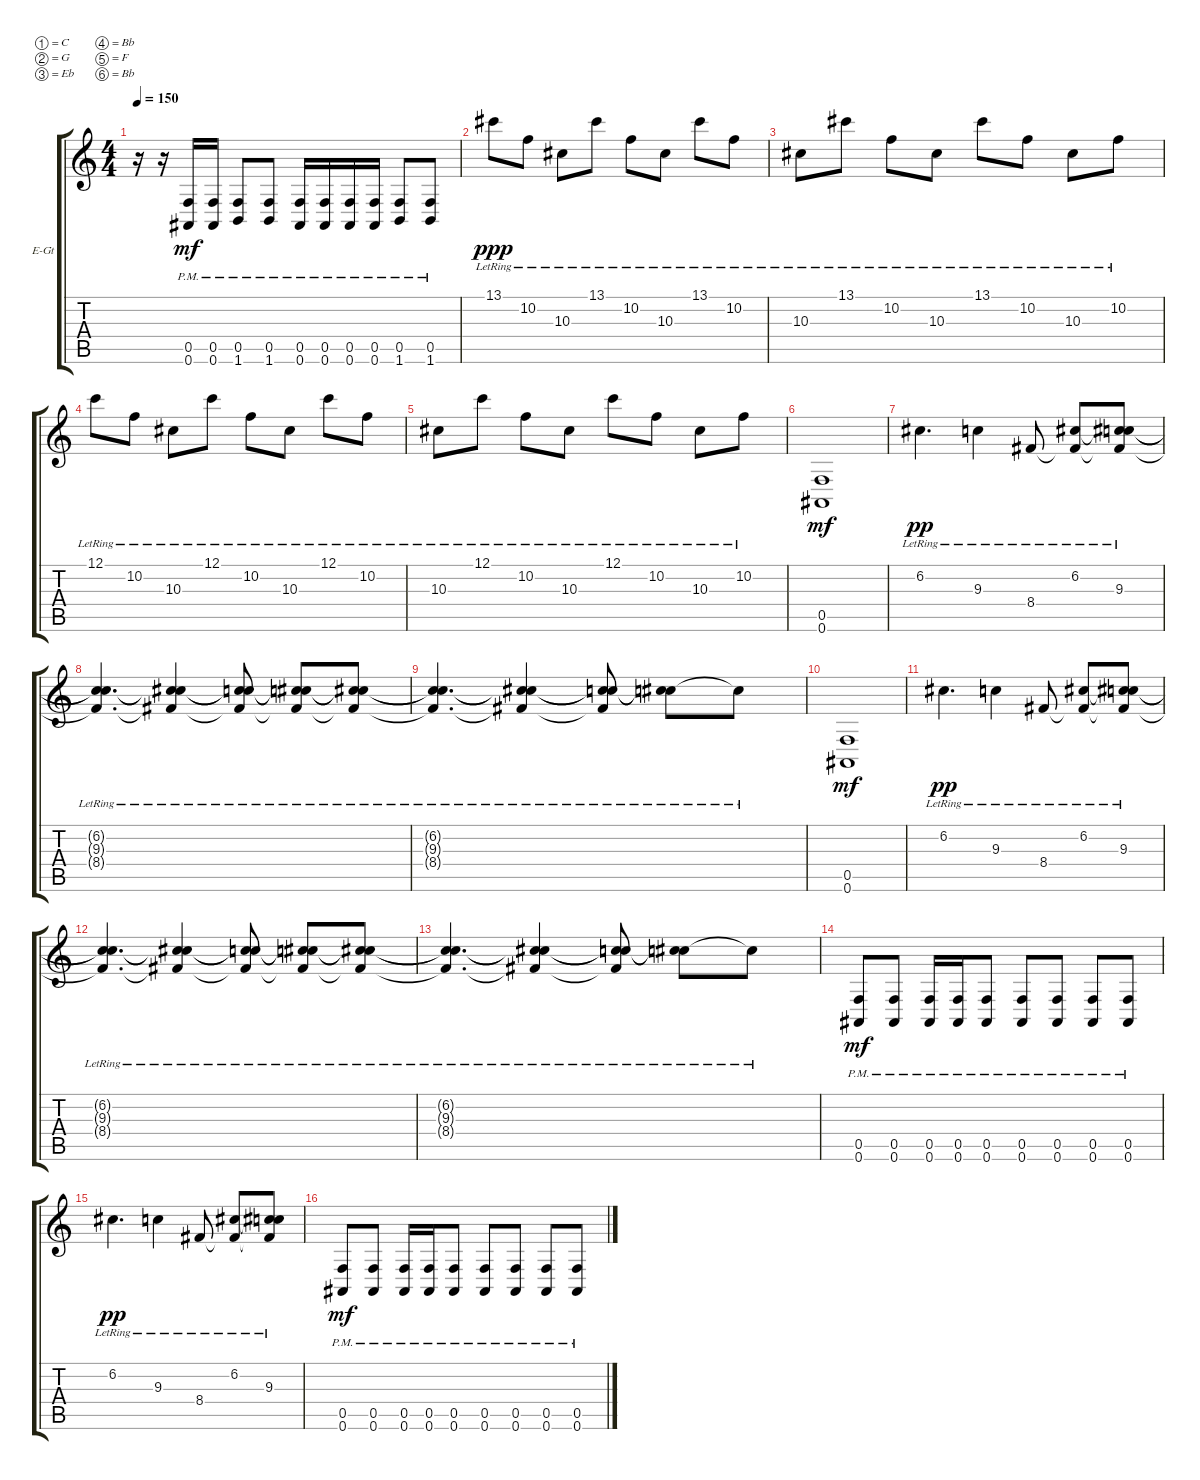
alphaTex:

\bracketExtendMode groupsimilarinstruments
\firstSystemTrackNameOrientation horizontal
\otherSystemsTrackNameOrientation horizontal
\track ("GTR 1" "E-Gt") {instrument distortionguitar}
\staff {score tabs}
\tuning (C4 G3 Eb3 Bb2 F2 Bb1)
\ts (4 4)
\tempo 150
\clef g2
\ks c
r.16{dy mf} r.16 (0.5{pm} 0.6{pm}).16 (0.5{pm} 0.6{pm}).16 (0.5{pm} 1.6{pm}).8 (0.5{pm} 1.6{pm}).8 (0.5{pm} 0.6{pm}).16 (0.5{pm} 0.6{pm}).16 (0.5{pm} 0.6{pm}).16 (0.5{pm} 0.6{pm}).16 (0.5{pm} 1.6{pm}).8 (0.5{pm} 1.6{pm}).8 |
13.1{lr}.8{dy ppp} 10.2{lr}.8 10.3{lr}.8 13.1{lr}.8 10.2{lr}.8 10.3{lr}.8 13.1{lr}.8 10.2{lr}.8 |
10.3{lr}.8 13.1{lr}.8 10.2{lr}.8 10.3{lr}.8 13.1{lr}.8 10.2{lr}.8 10.3{lr}.8 10.2{lr}.8 |
12.1{lr}.8 10.2{lr}.8 10.3{lr}.8 12.1{lr}.8 10.2{lr}.8 10.3{lr}.8 12.1{lr}.8 10.2{lr}.8 |
10.3{lr}.8 12.1{lr}.8 10.2{lr}.8 10.3{lr}.8 12.1{lr}.8 10.2{lr}.8 10.3{lr}.8 10.2{lr}.8 |
(0.5 0.6).1{dy mf} |
6.2{lr}.4{d dy pp} 9.3{lr}.4 8.4{lr}.8 (6.2{lr} 8.4{lr t}).8 (9.3{lr} 6.2{lr t} 8.4{lr t}).8 |
(6.2{lr t} 9.3{lr t} 8.4{lr t}).4{d} (9.3{lr t} 8.4{lr t} 6.2{lr t}).4 (8.4{lr t} 6.2{lr t} 9.3{lr t}).8 (6.2{lr t} 9.3{lr t} 8.4{lr t}).8 (9.3{lr t} 6.2{lr t} 8.4{lr t}).8 |
(6.2{lr t} 9.3{lr t} 8.4{lr t}).4{d} (9.3{lr t} 8.4{lr t} 6.2{lr t}).4 (8.4{lr t} 6.2{lr t} 9.3{lr t}).8 (6.2{lr t} 9.3{lr t}).8 9.3{lr t}.8 |
(0.5 0.6).1{dy mf} |
6.2{lr}.4{d dy pp} 9.3{lr}.4 8.4{lr}.8 (6.2{lr} 8.4{lr t}).8 (9.3{lr} 6.2{lr t} 8.4{lr t}).8 |
(6.2{lr t} 9.3{lr t} 8.4{lr t}).4{d} (9.3{lr t} 8.4{lr t} 6.2{lr t}).4 (8.4{lr t} 6.2{lr t} 9.3{lr t}).8 (6.2{lr t} 9.3{lr t} 8.4{lr t}).8 (9.3{lr t} 8.4{lr t} 6.2{lr t}).8 |
(6.2{lr t} 9.3{lr t} 8.4{lr t}).4{d} (9.3{lr t} 8.4{lr t} 6.2{lr t}).4 (8.4{lr t} 6.2{lr t} 9.3{lr t}).8 (6.2{lr t} 9.3{lr t}).8 9.3{lr t}.8 |
(0.6{pm} 0.5{pm}).8{dy mf} (0.6{pm} 0.5{pm}).8 (0.6{pm} 0.5{pm}).16 (0.6{pm} 0.5{pm}).16 (0.6{pm} 0.5{pm}).8 (0.6{pm} 0.5{pm}).8 (0.6{pm} 0.5{pm}).8 (0.6{pm} 0.5{pm}).8 (0.6{pm} 0.5{pm}).8 |
6.2{lr}.4{d dy pp} 9.3{lr}.4 8.4{lr}.8 (6.2{lr} 8.4{lr t}).8 (9.3{lr} 6.2{lr t} 8.4{lr t}).8 |
(0.6{pm} 0.5{pm}).8{dy mf} (0.6{pm} 0.5{pm}).8 (0.6{pm} 0.5{pm}).16 (0.6{pm} 0.5{pm}).16 (0.6{pm} 0.5{pm}).8 (0.6{pm} 0.5{pm}).8 (0.6{pm} 0.5{pm}).8 (0.6{pm} 0.5{pm}).8 (0.6{pm} 0.5{pm}).8
